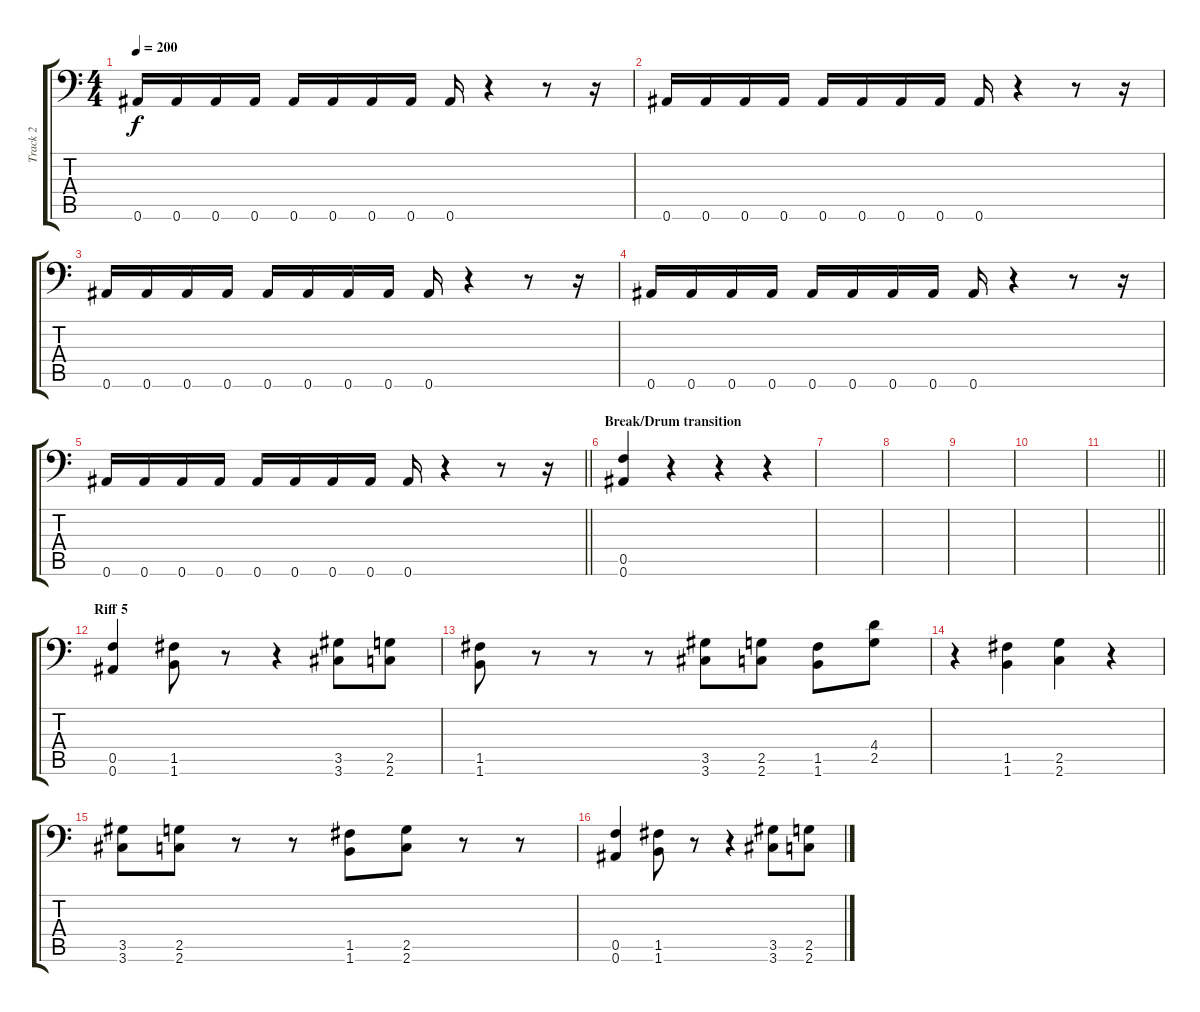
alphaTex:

\track ("Track 2" "Track 2") {instrument distortionguitar}
\staff {score tabs}
\tuning (C4 G3 Eb3 Bb2 F2 Bb1) {hide}
\ts (4 4)
\tempo 200
\clef f4
\ks c
0.6.16{dy f} 0.6.16 0.6.16 0.6.16 0.6.16 0.6.16 0.6.16 0.6.16 0.6.16 r.4 r.8 r.16 |
0.6.16 0.6.16 0.6.16 0.6.16 0.6.16 0.6.16 0.6.16 0.6.16 0.6.16 r.4 r.8 r.16 |
0.6.16 0.6.16 0.6.16 0.6.16 0.6.16 0.6.16 0.6.16 0.6.16 0.6.16 r.4 r.8 r.16 |
0.6.16 0.6.16 0.6.16 0.6.16 0.6.16 0.6.16 0.6.16 0.6.16 0.6.16 r.4 r.8 r.16 |
\barLineRight lightlight
0.6.16 0.6.16 0.6.16 0.6.16 0.6.16 0.6.16 0.6.16 0.6.16 0.6.16 r.4 r.8 r.16 |
\section ("" "Break/Drum transition")
(0.5 0.6).4 r.4 r.4 r.4 |
|
|
|
|
\barLineRight lightlight
|
\section ("" "Riff 5")
(0.5 0.6).4 (1.5 1.6).8 r.8 r.4 (3.5 3.6).8 (2.5 2.6).8 |
(1.5 1.6).8 r.8 r.8 r.8 (3.5 3.6).8 (2.5 2.6).8 (1.5 1.6).8 (4.4 2.5).8 |
r.4 (1.5 1.6).4 (2.5 2.6).4 r.4 |
(3.5 3.6).8 (2.5 2.6).8 r.8 r.8 (1.5 1.6).8 (2.5 2.6).8 r.8 r.8 |
(0.5 0.6).4 (1.5 1.6).8 r.8 r.4 (3.5 3.6).8 (2.5 2.6).8
